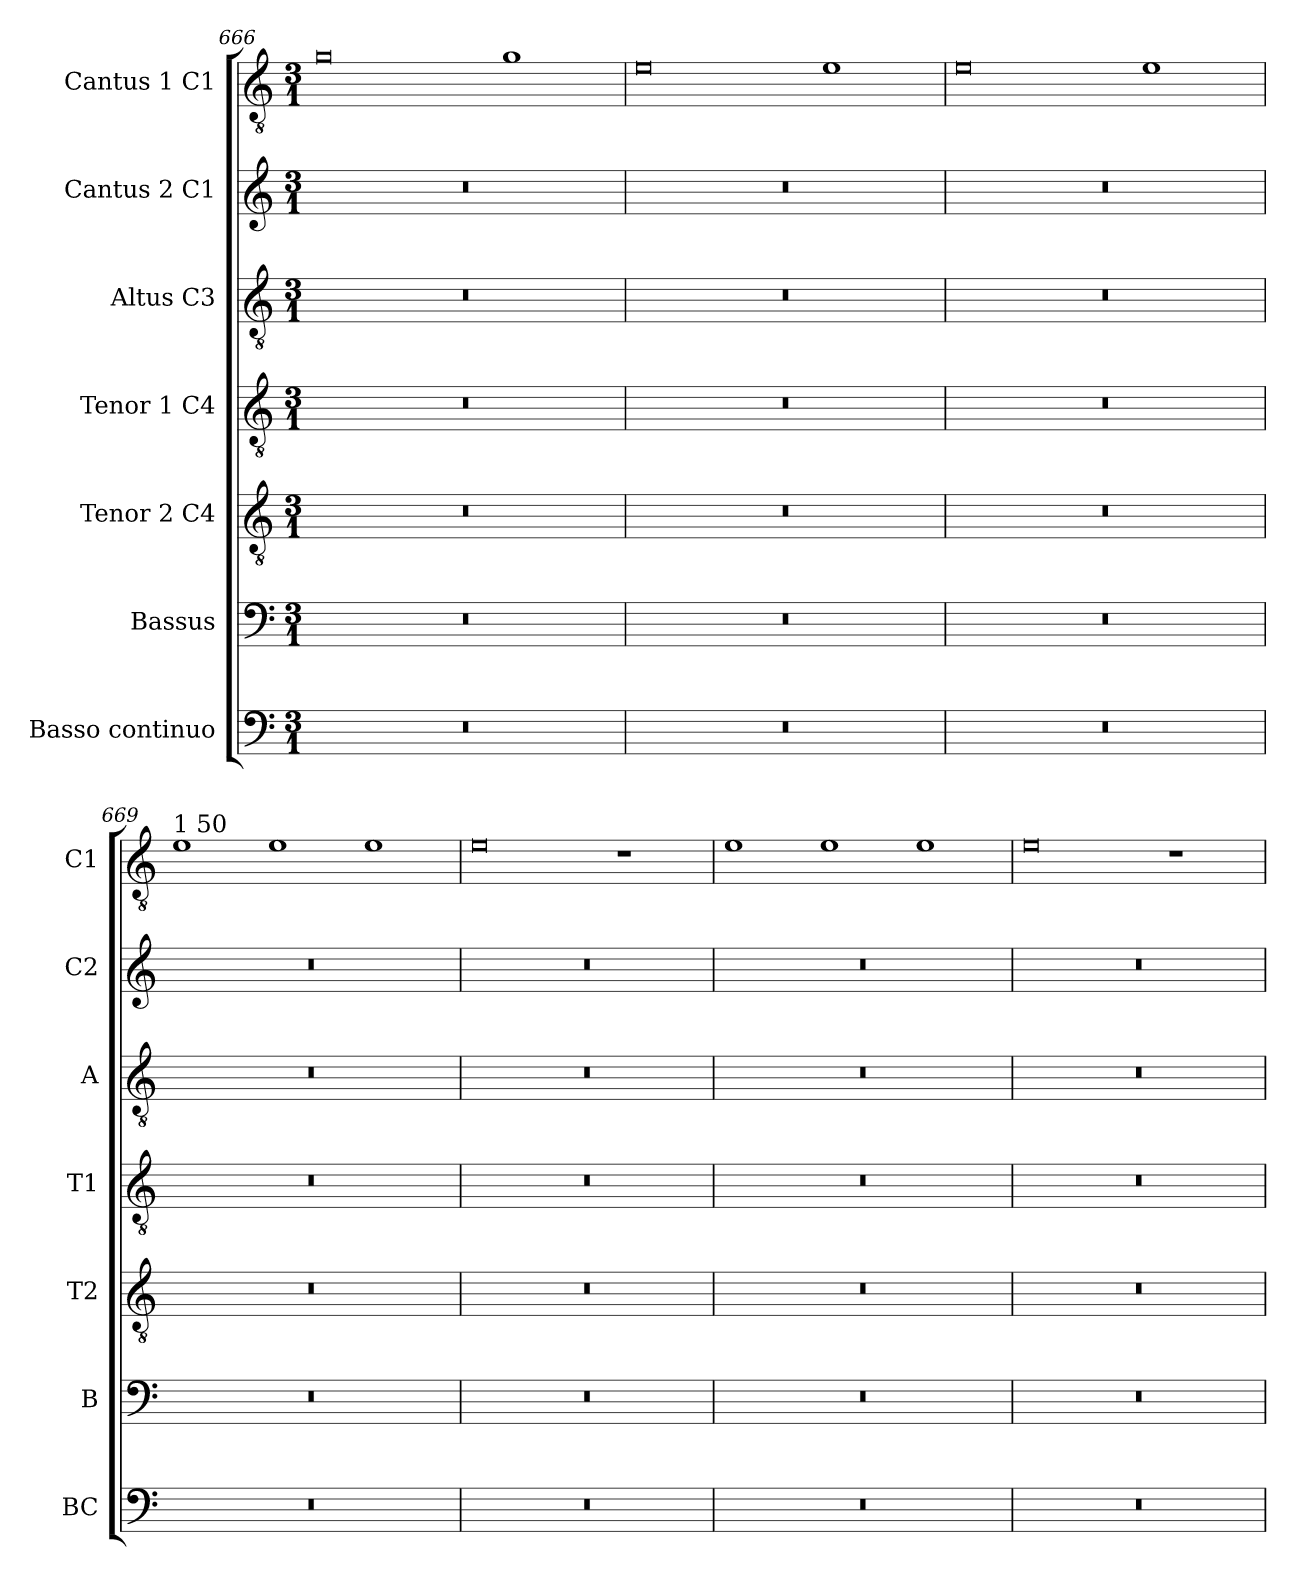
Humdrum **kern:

**kern	**kern	**kern	**kern	**kern	**kern	**kern
*part7	*part6	*part5	*part4	*part3	*part2	*part1
*staff7	*staff6	*staff5	*staff4	*staff3	*staff2	*staff1
*I"Basso continuo	*I"Bassus	*I"Tenor 2 C4	*I"Tenor 1 C4	*I"Altus C3	*I"Cantus 2 C1	*I"Cantus 1 C1
*I'BC	*I'B	*I'T2	*I'T1	*I'A	*I'C2	*I'C1
*clefF4	*clefF4	*clefGv2	*clefGv2	*clefGv2	*clefG2	*clefGv2
*ITrd7c12	*	*	*	*	*	*
*k[]	*k[]	*k[]	*k[]	*k[]	*k[]	*k[]
*C:	*C:	*C:	*C:	*C:	*C:	*C:
*M3/1	*M3/1	*M3/1	*M3/1	*M3/1	*M3/1	*M3/1
=666	=666	=666	=666	=666	=666	=666
0.r	0.r	0.r	0.r	0.r	0.r	0g
.	.	.	.	.	.	1g
=667	=667	=667	=667	=667	=667	=667
0.r	0.r	0.r	0.r	0.r	0.r	0e
.	.	.	.	.	.	1e
=668	=668	=668	=668	=668	=668	=668
0.r	0.r	0.r	0.r	0.r	0.r	0e
.	.	.	.	.	.	1e
!!LO:LB:g=z
=669	=669	=669	=669	=669	=669	=669
!	!	!	!	!	!	!LO:TX:a:t=1 50
0.r	0.r	0.r	0.r	0.r	0.r	1e
.	.	.	.	.	.	1e
.	.	.	.	.	.	1e
=670	=670	=670	=670	=670	=670	=670
0.r	0.r	0.r	0.r	0.r	0.r	0e
.	.	.	.	.	.	1r
=671	=671	=671	=671	=671	=671	=671
0.r	0.r	0.r	0.r	0.r	0.r	1e
.	.	.	.	.	.	1e
.	.	.	.	.	.	1e
=672	=672	=672	=672	=672	=672	=672
0.r	0.r	0.r	0.r	0.r	0.r	0e
.	.	.	.	.	.	1r
=	=	=	=	=	=	=
*-	*-	*-	*-	*-	*-	*-
